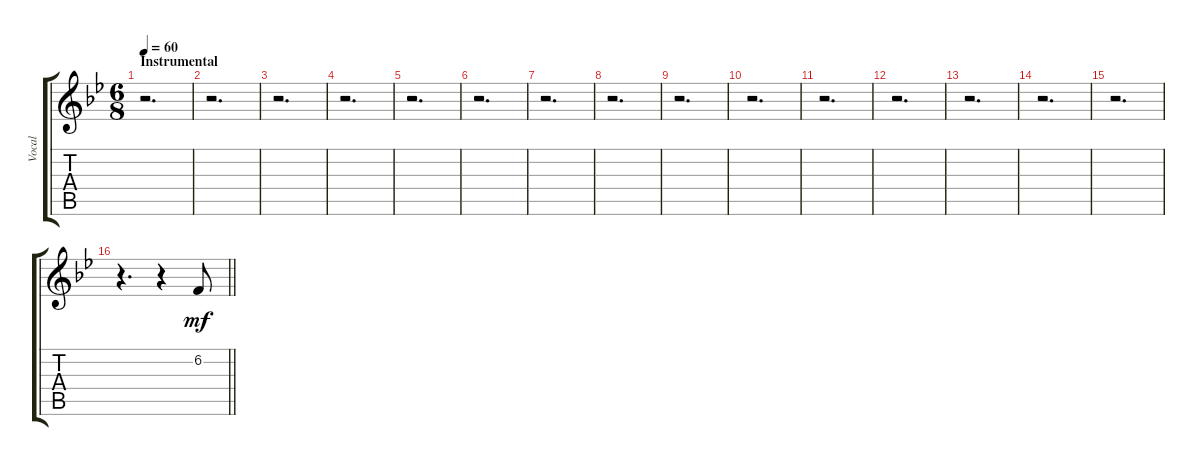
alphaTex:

\track ("Vocal" "Vocal") {instrument tenorsax}
\staff {score tabs}
\tuning (E4 B3 G3 D3 A2 E2) {hide}
\ts (6 8)
\section ("" "Instrumental")
\tempo 60
\clef g2
\ks bb
r.2{d dy f} |
r.2{d} |
r.2{d} |
r.2{d} |
r.2{d} |
r.2{d} |
r.2{d} |
r.2{d} |
r.2{d} |
r.2{d} |
r.2{d} |
r.2{d} |
r.2{d} |
r.2{d} |
r.2{d} |
\barLineRight lightlight
r.4{d} r.4 6.2.8{dy mf}
